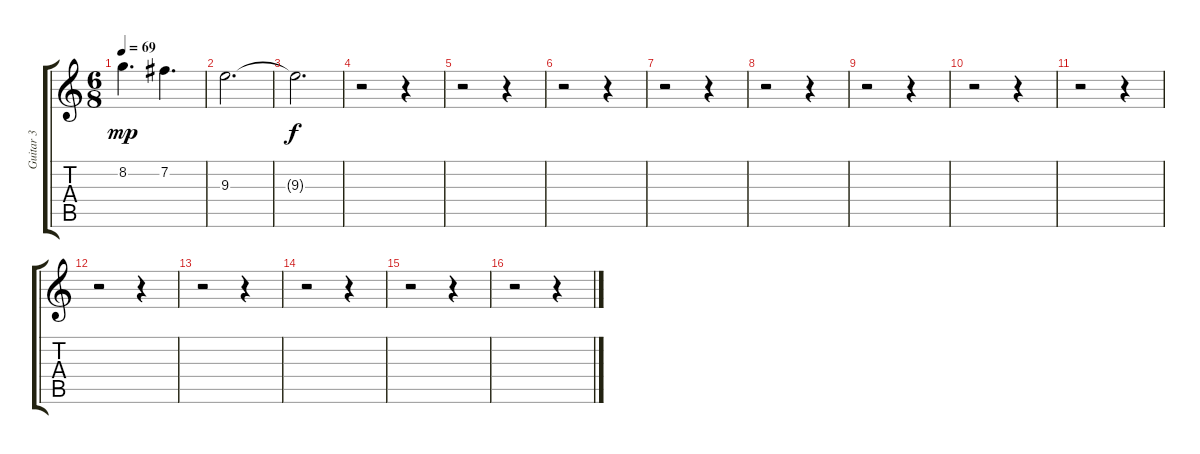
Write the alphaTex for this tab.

\track ("Guitar 3" "Guitar 3") {instrument distortionguitar}
\staff {score tabs}
\tuning (E4 B3 G3 D3 A2 E2) {hide}
\ts (6 8)
\tempo 69
\clef g2
\ks c
8.2.4{d dy mp} 7.2.4{d} |
9.3.2{d} |
9.3{t}.2{d dy f} |
r.2 r.4 |
r.2 r.4 |
r.2 r.4 |
r.2 r.4 |
r.2 r.4 |
r.2 r.4 |
r.2 r.4 |
r.2 r.4 |
r.2 r.4 |
r.2 r.4 |
r.2 r.4 |
r.2 r.4 |
r.2 r.4
